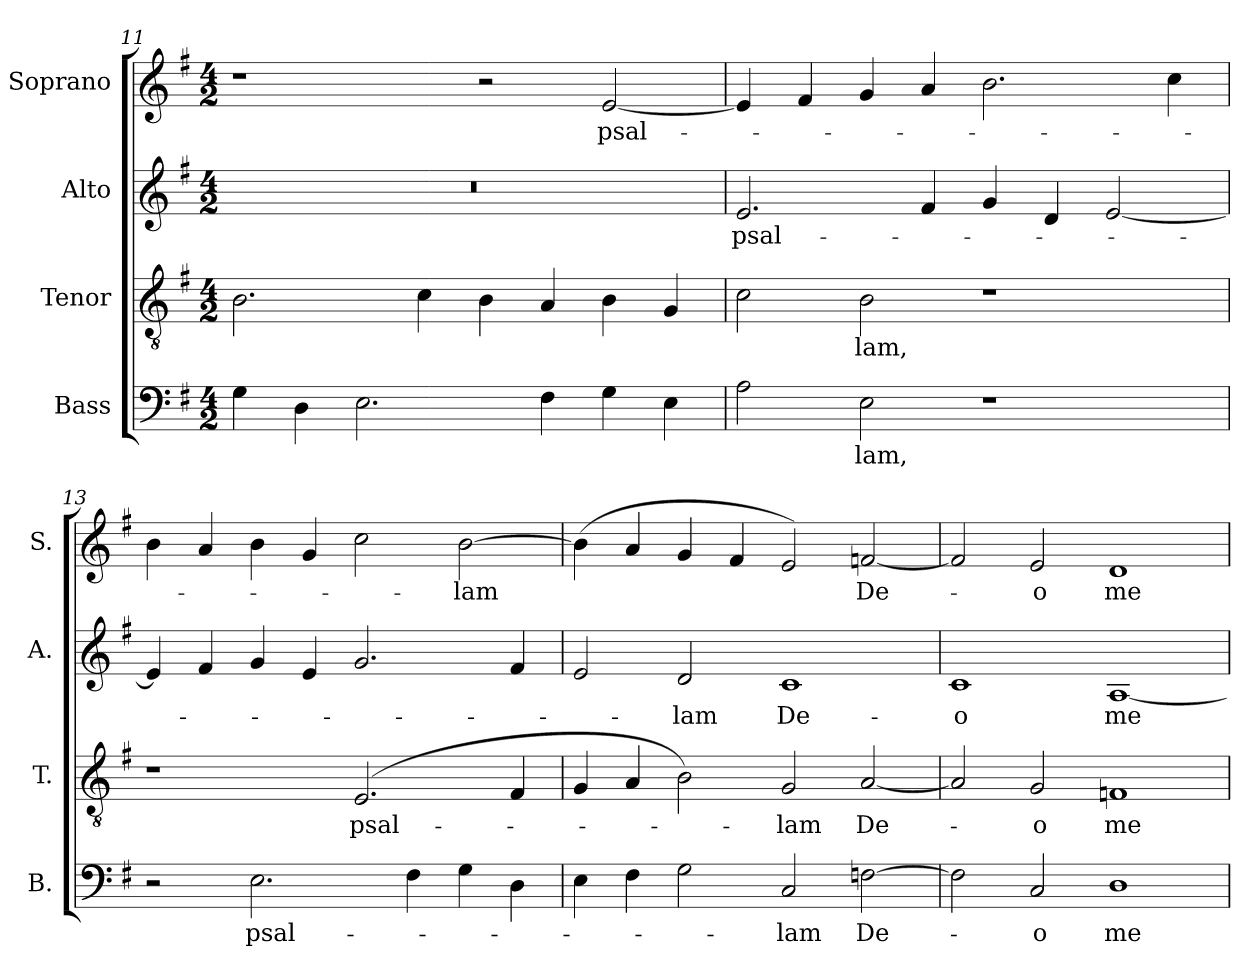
**kern	**text	**kern	**text	**kern	**text	**kern	**text
*part4	*part4	*part3	*part3	*part2	*part2	*part1	*part1
*staff4	*staff4	*staff3	*staff3	*staff2	*staff2	*staff1	*staff1
*I"Bass	*	*I"Tenor	*	*I"Alto	*	*I"Soprano	*
*I'B.	*	*I'T.	*	*I'A.	*	*I'S.	*
!!LO:LB:g=z
*clefF4	*	*clefGv2	*	*clefG2	*	*clefG2	*
*	*	*ITrd7c12	*	*	*	*	*
*k[f#]	*	*k[f#]	*	*k[f#]	*	*k[f#]	*
*G:	*	*G:	*	*G:	*	*G:	*
*M4/2	*	*M4/2	*	*M4/2	*	*M4/2	*
=11	=11	=11	=11	=11	=11	=11	=11
!	!	!	!	!LO:N:vis=1	!	!	!
4Gi\	.	2.BBi\	.	0r	.	1r	.
4Di\	.	.	.	.	.	.	.
2.Ei\	.	.	.	.	.	.	.
.	.	4Ci\	.	.	.	.	.
.	.	4BBi\	.	.	.	2r	.
4F#i\	.	4AAi/	.	.	.	.	.
!	!	!	!	!	!	!	!LO:LY:b:color=#000000
4Gi\	.	4BBi\	.	.	.	[2ei/	psal-
4Ei\	.	4GGi/	.	.	.	.	.
=12	=12	=12	=12	=12	=12	=12	=12
!	!	!	!	!	!LO:LY:b:color=#000000	!	!
2Ai\	.	2Ci\	.	2.ei/	psal-	4ei/]	.
.	.	.	.	.	.	4f#i/	.
!	!LO:LY:b:color=#000000	!	!	!	!	!	!
!	!	!	!LO:LY:b:color=#000000	!	!	!	!
2Ei\	-lam,	2BBi\	-lam,	.	.	4gi/	.
.	.	.	.	4f#i/	.	4ai/	.
1r	.	1r	.	4gi/	.	2.bi\	.
.	.	.	.	4di/	.	.	.
.	.	.	.	[2ei/	.	.	.
.	.	.	.	.	.	4cci\	.
=13	=13	=13	=13	=13	=13	=13	=13
2r	.	1r	.	4ei/]	.	4bi\	.
.	.	.	.	4f#i/	.	4ai/	.
!	!LO:LY:b:color=#000000	!	!	!	!	!	!
2.Ei\	psal-	.	.	4gi/	.	4bi\	.
.	.	.	.	4ei/	.	4gi/	.
!	!	!	!LO:LY:b:color=#000000	!	!	!	!
.	.	(2.EEi/	psal-	2.gi/	.	2cci\	.
4F#i\	.	.	.	.	.	.	.
!	!	!	!	!	!	!	!LO:LY:b:color=#000000
4Gi\	.	.	.	.	.	[2bi\	-lam
4Di\	.	4FF#i/	.	4f#i/	.	.	.
=14	=14	=14	=14	=14	=14	=14	=14
4Ei\	.	4GGi/	.	2ei/	.	(4bi\]	.
4F#i\	.	4AAi/	.	.	.	4ai/	.
!	!	!	!	!	!LO:LY:b:color=#000000	!	!
2Gi\	.	2BBi\)	.	2di/	-lam	4gi/	.
.	.	.	.	.	.	4f#i/	.
!	!LO:LY:b:color=#000000	!	!	!	!	!	!
!	!	!	!LO:LY:b:color=#000000	!	!	!	!
!	!	!	!	!	!LO:LY:b:color=#000000	!	!
2Ci/	-lam	2GGi/	-lam	1ci	De-	2ei/)	.
!	!LO:LY:b:color=#000000	!	!	!	!	!	!
!	!	!	!LO:LY:b:color=#000000	!	!	!	!
!	!	!	!	!	!	!	!LO:LY:b:color=#000000
[2Fni\	De-	[2AAi/	De-	.	.	[2fni/	De-
=15	=15	=15	=15	=15	=15	=15	=15
!	!	!	!	!	!LO:LY:b:color=#000000	!	!
2Fi\]	.	2AAi/]	.	1ci	-o	2fi/]	.
!	!LO:LY:b:color=#000000	!	!	!	!	!	!
!	!	!	!LO:LY:b:color=#000000	!	!	!	!
!	!	!	!	!	!	!	!LO:LY:b:color=#000000
2Ci/	-o	2GGi/	-o	.	.	2ei/	-o
!	!LO:LY:b:color=#000000	!	!	!	!	!	!
!	!	!	!LO:LY:b:color=#000000	!	!	!	!
!	!	!	!	!	!LO:LY:b:color=#000000	!	!
!	!	!	!	!	!	!	!LO:LY:b:color=#000000
1Di	me-	1FFni	me-	[1Ai	me-	1di	me-
=	=	=	=	=	=	=	=
*-	*-	*-	*-	*-	*-	*-	*-
